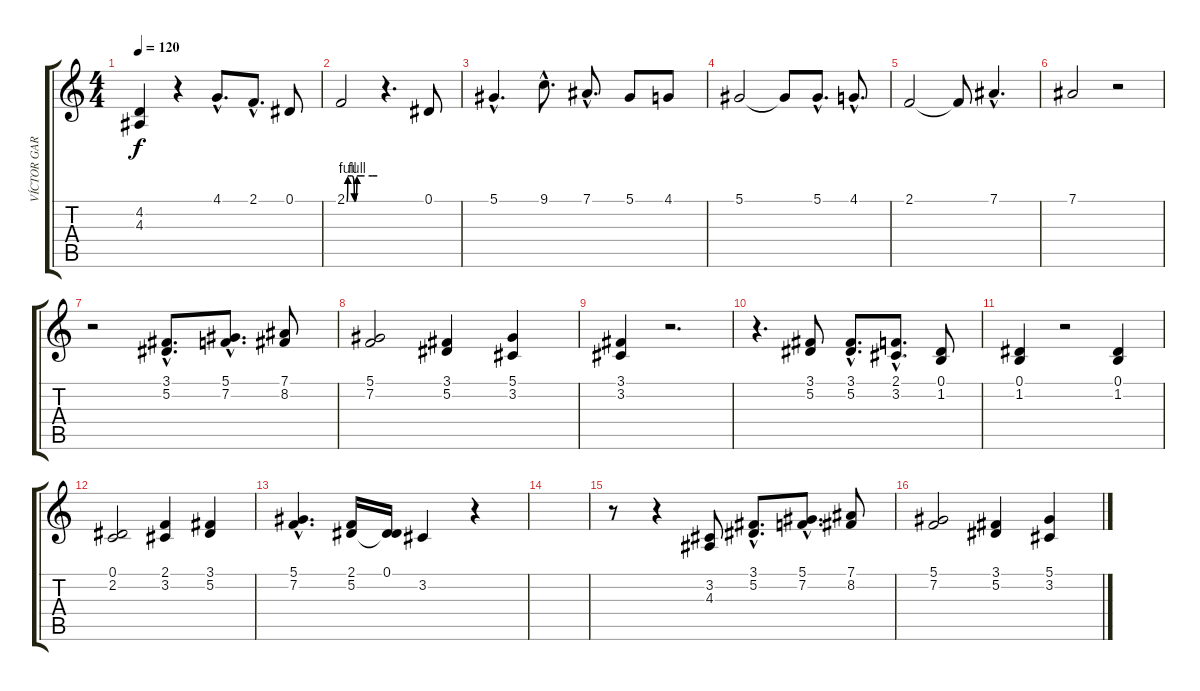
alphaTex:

\track ("VÍCTOR GARCÍA" "VÍCTOR GAR") {instrument clarinet}
\staff {score tabs}
\tuning (Eb4 Bb3 Gb3 Db3 Ab2 Eb2) {hide}
\ts (4 4)
\tempo 120
\clef g2
\ks c
(4.2 4.3).4{dy f} r.4 4.1{hac}.8{d} 2.1{hac}.8{d} 0.1.8 |
2.1{be (custom 0 0 2 4 6 4 10 4 15 0 20 4 30 4 35 4 50 4 60 4)}.2 r.4{d} 0.1.8 |
5.1{hac}.4{d} 9.1{hac}.8{d} 7.1{hac}.8{d} 5.1.8 4.1.8 |
5.1.2 5.1{t}.8 5.1{hac}.8{d} 4.1{hac}.8{d} |
2.1.2 2.1{t}.8 7.1{hac}.4{d} |
7.1.2 r.2 |
r.2 (3.1{hac} 5.2{hac}).8{d} (5.1{hac} 7.2{hac}).8{d} (7.1 8.2).8 |
(5.1 7.2).2 (3.1 5.2).4 (5.1 3.2).4 |
(3.1 3.2).4 r.2{d} |
r.4{d} (3.1 5.2).8 (3.1{hac} 5.2{hac}).8{d} (2.1{hac} 3.2{hac}).8{d} (0.1 1.2).8 |
(0.1 1.2).4 r.2 (0.1 1.2).4 |
(0.1 2.2).2 (2.1 3.2).4 (3.1 5.2).4 |
(5.1{hac} 7.2{hac}).4{d} (2.1 5.2).16 (0.1 5.2{t}).16 3.2.4 r.4 |
|
r.8 r.4 (3.2 4.3).8 (3.1{hac} 5.2{hac}).8{d} (5.1{hac} 7.2{hac}).8{d} (7.1 8.2).8 |
(5.1 7.2).2 (3.1 5.2).4 (5.1 3.2).4
